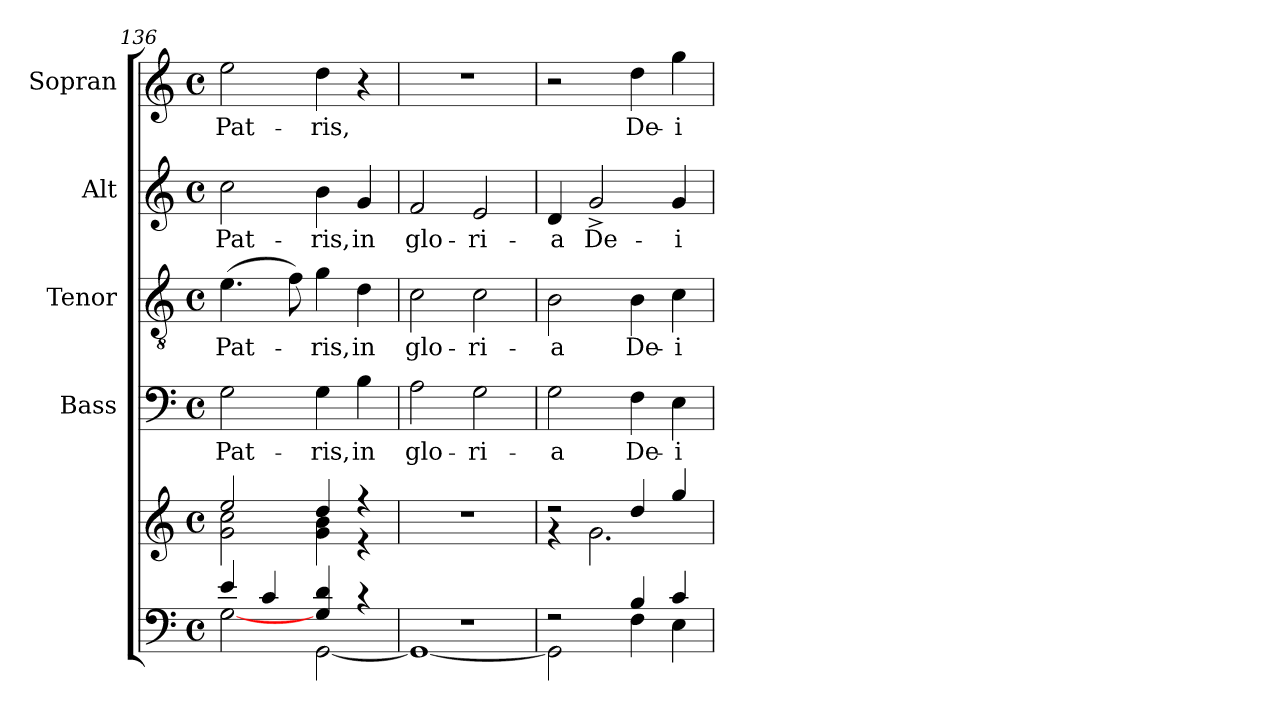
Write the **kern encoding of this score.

**kern	**kern	**kern	**text	**kern	**text	**kern	**text	**kern	**text
*part5	*part5	*part4	*part4	*part3	*part3	*part2	*part2	*part1	*part1
*staff6	*staff5	*staff4	*staff4	*staff3	*staff3	*staff2	*staff2	*staff1	*staff1
*	*	*I"Bass	*	*I"Tenor	*	*I"Alt	*	*I"Sopran	*
*	*	*I'B.	*	*I'T.	*	*I'A.	*	*I'S.	*
*clefF4	*clefG2	*clefF4	*	*clefGv2	*	*clefG2	*	*clefG2	*
*k[]	*k[]	*k[]	*	*k[]	*	*k[]	*	*k[]	*
*C:	*C:	*C:	*	*C:	*	*C:	*	*C:	*
*M4/4	*M4/4	*M4/4	*	*M4/4	*	*M4/4	*	*M4/4	*
*met(c)	*met(c)	*met(c)	*	*met(c)	*	*met(c)	*	*met(c)	*
=136	=136	=136	=136	=136	=136	=136	=136	=136	=136
*^	*^	*	*	*	*	*	*	*	*
!	!	!	!	!	!LO:LY:b	!	!LO:LY:b	!	!LO:LY:b	!	!LO:LY:b
4e/	[<2G\	2ee/	2g\ 2cc\	2G\	Pat-	(>4.e\	Pat-	2cc\	Pat-	2ee\	Pat-
4c/	.	.	.	.	.	.	.	.	.	.	.
.	.	.	.	.	.	8f\)	.	.	.	.	.
!	!	!	!	!	!LO:LY:b	!	!LO:LY:b	!	!LO:LY:b	!	!LO:LY:b
4G/ 4d/	[<2GG\	4dd/	4g\ 4b\	4G\	-ris,	4g\	-ris,	4b\	-ris,	4dd\	-ris,
!	!	!	!	!	!LO:LY:b	!	!LO:LY:b	!	!LO:LY:b	!	!
4rc	.	4r	4r	4B\	in	4d\	in	4g/	in	4r	.
=137	=137	=137	=137	=137	=137	=137	=137	=137	=137	=137	=137
!	!	!	!	!	!LO:LY:b	!	!LO:LY:b	!	!LO:LY:b	!	!
*	*	*v	*v	*	*	*	*	*	*	*	*
1rF	1GG_	1r	2A\	glo-	2c\	glo-	2f/	glo-	1r	.
!	!	!	!	!LO:LY:b	!	!LO:LY:b	!	!LO:LY:b	!	!
.	.	.	2G\	-ri-	2c\	-ri-	2e/	-ri-	.	.
!!LO:PB:g=z
=138	=138	=138	=138	=138	=138	=138	=138	=138	=138	=138
*	*	*^	*	*	*	*	*	*	*	*
!	!	!	!	!	!LO:LY:b	!	!LO:LY:b	!	!LO:LY:b	!	!
2rF	2GG\]	2rdd	4rf	2G\	-a	2B\	-a	4d/	-a	2r	.
!	!	!	!	!	!	!	!	!	!LO:LY:b	!	!
.	.	.	2.g\	.	.	.	.	2g^>/	De-	.	.
!	!	!	!	!	!LO:LY:b	!	!LO:LY:b	!	!	!	!LO:LY:b
4B/	4F\	4dd/	.	4F\	De-	4B\	De-	.	.	4dd\	De-
!	!	!	!	!	!LO:LY:b	!	!LO:LY:b	!	!LO:LY:b	!	!LO:LY:b
4c/	4E\	4gg/	.	4E\	-i	4c\	-i	4g/	-i	4gg\	-i
*v	*v	*	*	*	*	*	*	*	*	*	*
*	*v	*v	*	*	*	*	*	*	*	*
=	=	=	=	=	=	=	=	=	=
*-	*-	*-	*-	*-	*-	*-	*-	*-	*-
